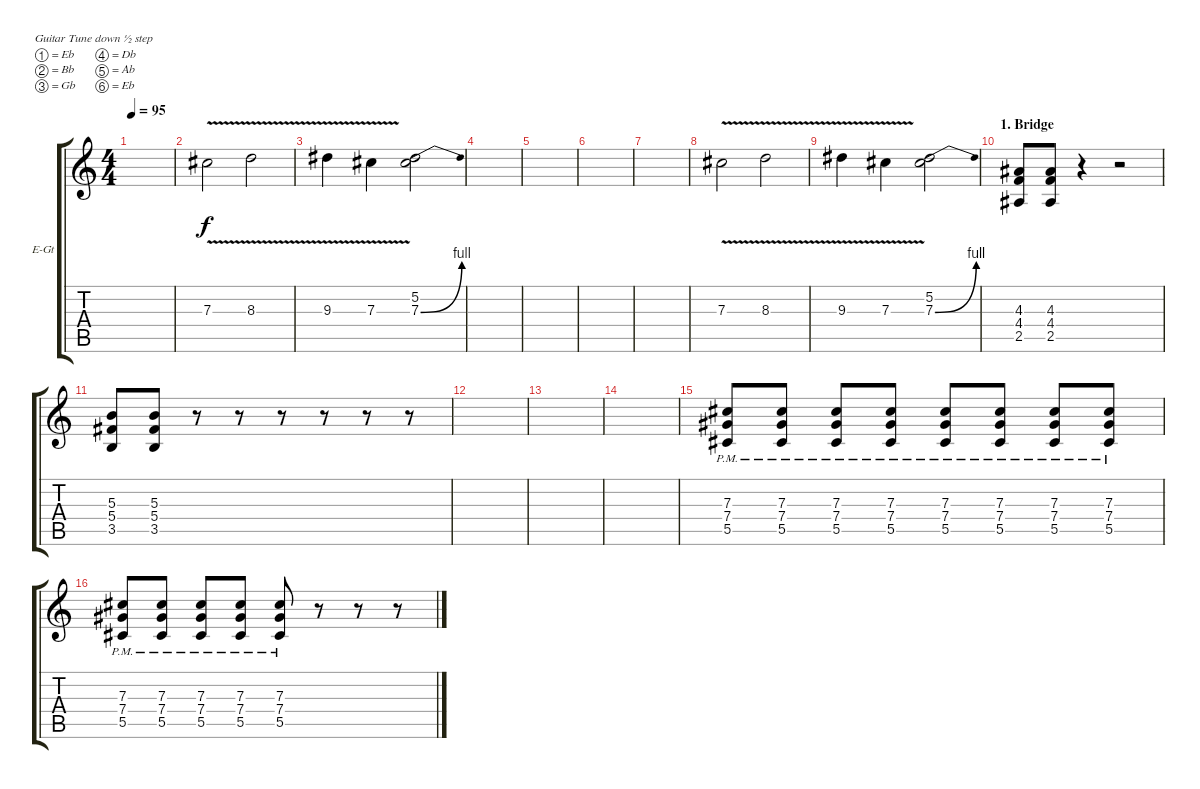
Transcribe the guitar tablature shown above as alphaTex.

\defaultSystemsLayout 4
\bracketExtendMode groupsimilarinstruments
\firstSystemTrackNameOrientation horizontal
\otherSystemsTrackNameOrientation horizontal
\track ("Electric Guitar" "E-Gt") {instrument overdrivenguitar}
\staff {score tabs}
\tuning (Eb4 Bb3 Gb3 Db3 Ab2 Eb2)
\ts (4 4)
\tempo 95
\clef g2
\ks c
|
7.3{v}.2 8.3{v}.2 |
9.3{v}.4 7.3{v}.4 (5.2 7.3{be (bend 0 0 15 4)}).2 |
|
|
|
|
7.3{v}.2 8.3{v}.2 |
9.3{v}.4 7.3{v}.4 (5.2 7.3{be (bend 0 0 15 4)}).2 |
\section ("" "1. Bridge")
(2.5 4.4 4.3).8 (2.5 4.4 4.3).8 r.4 r.2 |
(3.5 5.4 5.3).8 (3.5 5.4 5.3).8 r.8 r.8 r.8 r.8 r.8 r.8 |
|
|
|
(5.5{pm} 7.4{pm} 7.3{pm}).8 (5.5{pm} 7.4{pm} 7.3{pm}).8 (5.5{pm} 7.4{pm} 7.3{pm}).8 (5.5{pm} 7.4{pm} 7.3{pm}).8 (5.5{pm} 7.4{pm} 7.3{pm}).8 (5.5{pm} 7.4{pm} 7.3{pm}).8 (5.5{pm} 7.4{pm} 7.3{pm}).8 (5.5{pm} 7.4{pm} 7.3{pm}).8 |
(5.5{pm} 7.4{pm} 7.3{pm}).8 (5.5{pm} 7.4{pm} 7.3{pm}).8 (5.5{pm} 7.4{pm} 7.3{pm}).8 (5.5{pm} 7.4{pm} 7.3{pm}).8 (5.5{pm} 7.4{pm} 7.3{pm}).8 r.8 r.8 r.8
